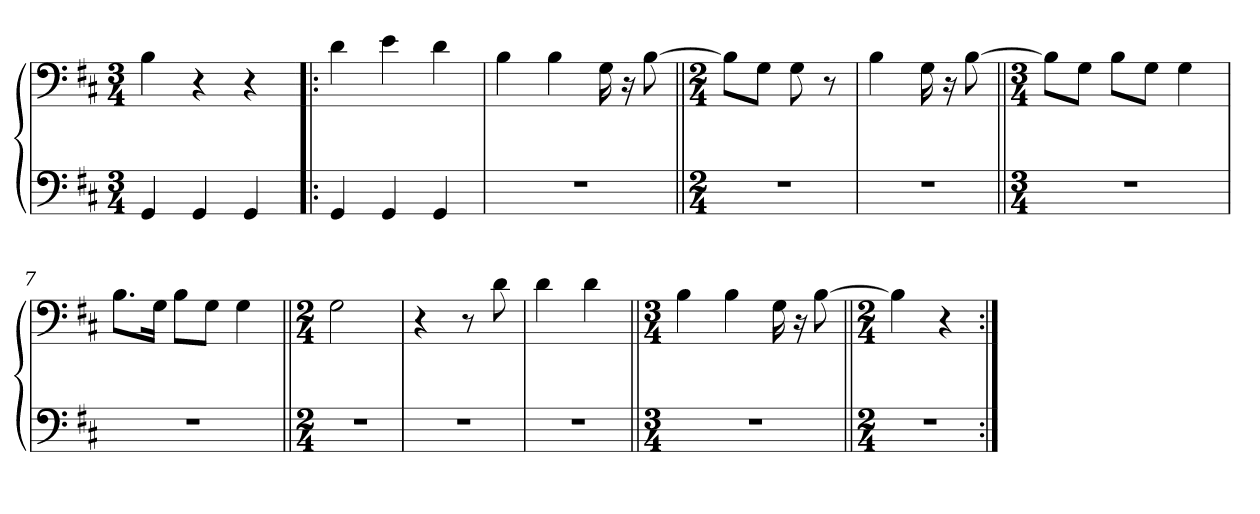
**kern	**kern
*part1	*part1
*staff2	*staff1
*clefF4	*clefF4
*k[f#c#]	*k[f#c#]
*M3/4	*M3/4
=1	=1
4GG/	4B\
4GG/	4r
4GG/	4r
=2!|:	=2!|:
4GG/	4d\
4GG/	4e\
4GG/	4d\
=3	=3
2.r	4B\
.	4B\
.	16G\
.	16r
.	[8B\
=4||	=4||
*M2/4	*M2/4
2r	8B\L]
.	8G\J
.	8G\
.	8r
=5	=5
2r	4B\
.	16G\
.	16r
.	[8B\
=6||	=6||
*M3/4	*M3/4
2.r	8B\L]
.	8G\J
.	8B\L
.	8G\J
.	4G\
=7	=7
2.r	8.B\L
.	16G\Jk
.	8B\L
.	8G\J
.	4G\
=8||	=8||
*M2/4	*M2/4
2r	2G\
=9	=9
2r	4r
.	8r
.	8d\
=10	=10
2r	4d\
.	4d\
=11||	=11||
*M3/4	*M3/4
2.r	4B\
.	4B\
.	16G\
.	16r
.	[8B\
=12||	=12||
*M2/4	*M2/4
2r	4B\]
.	4r
=:|!	=:|!
*-	*-
